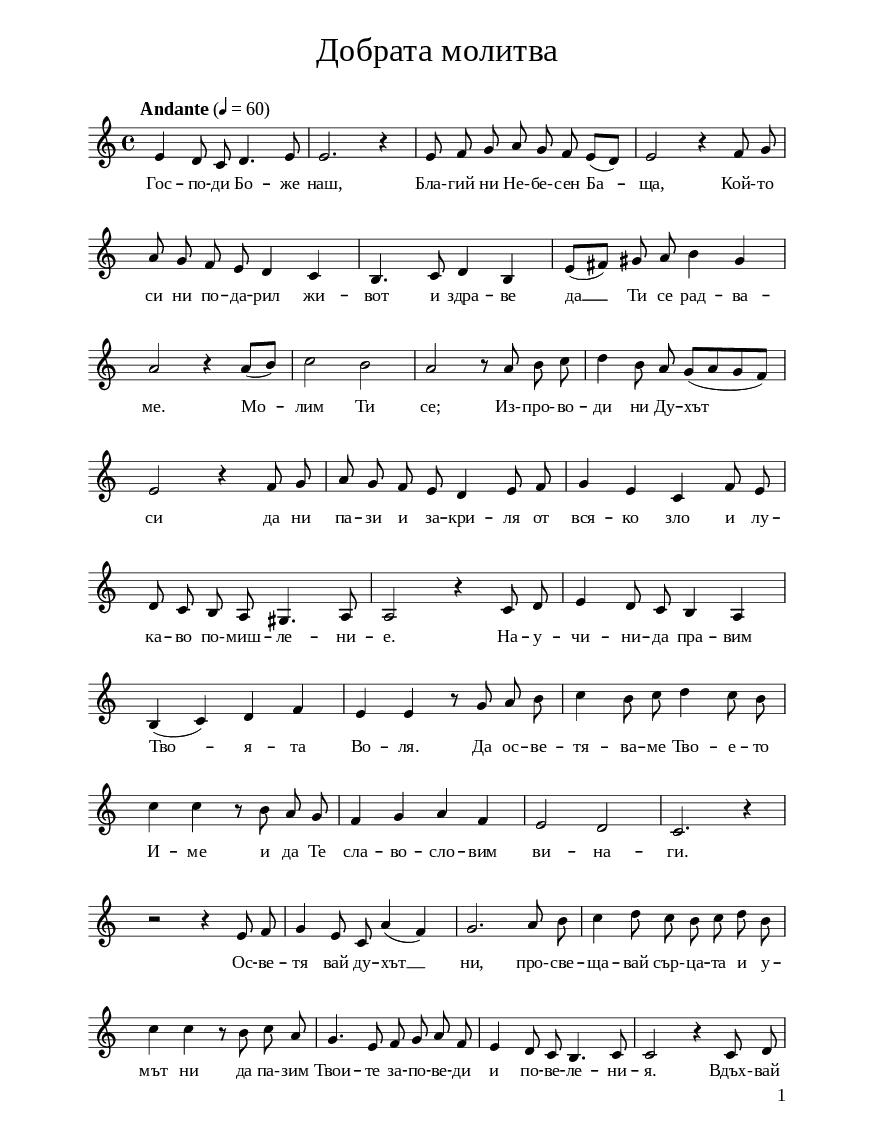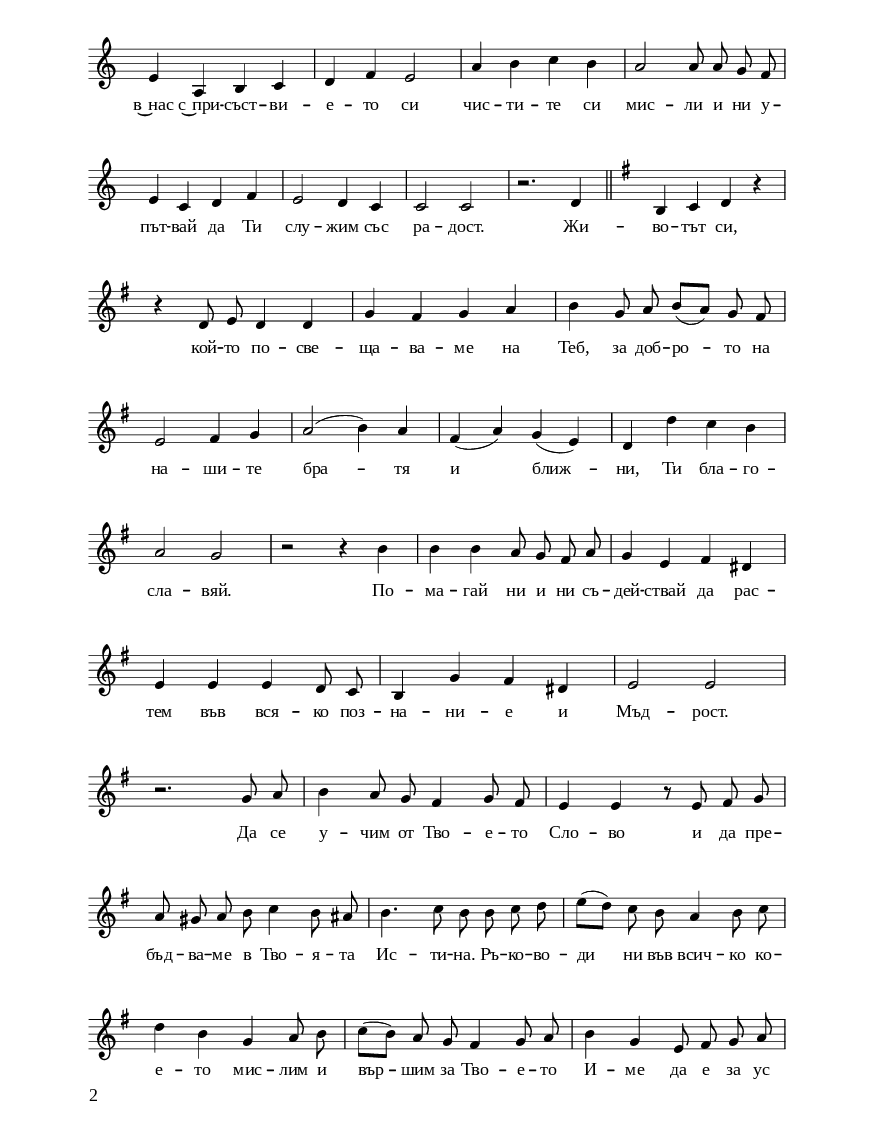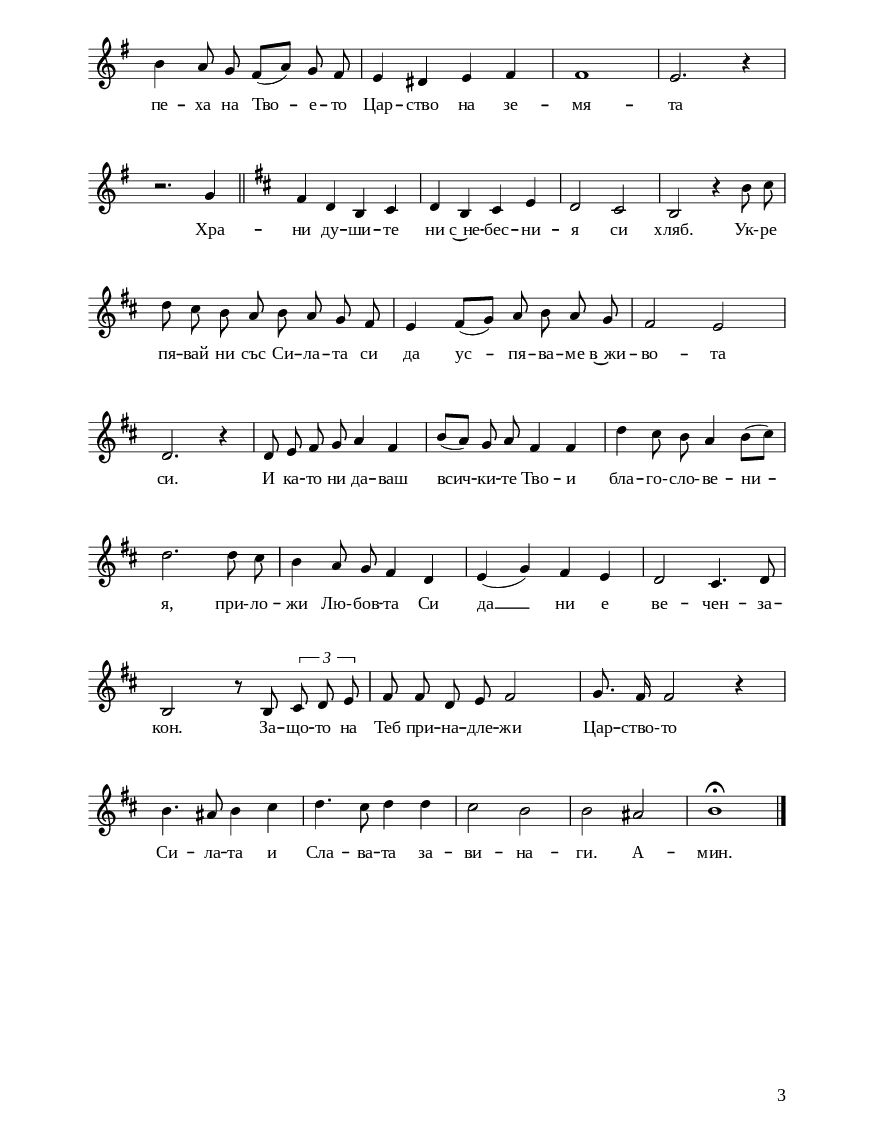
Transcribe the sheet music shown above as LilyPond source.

\version "2.24.2"

% include paper part and global functions
\include "include/globals.ily"

\bookpart {
    \label #'ref252
  \tocItem \markup "Добрата молитва "
  \include "include/bookpart-paper.ily"
  \score {
    \include "include/score-layout.ily"

    \new Voice  \absolute {
      \clef treble
      \key c \major
      \time 4/4
      \tempoFunc "Andante" 4 "60"
      \autoBeamOff
      e'4  d'8  c'8  d'4.
      e'8 | % 2
      e'2. r4 | % 3
      e'8  f'8  g'8  a'8  g'8
      f'8  e'8 ( [  d'8 ) ] | % 4
      e'2 r4  f'8  g'8 \break | % 5
      a'8  g'8  f'8  e'8  d'4
      c'4 | % 6
      b4.  c'8  d'4  b4 | % 7
      e'8 ( [  fis'8 ) ]  gis'8  a'8
      b'4  gis'4 | \break % 8 
      a'2 r4  a'8 ( [  b'8 ) ] | % 9
      c''2  b'2 |
      a'2 r8  a'8  b'8  c''8 | % 11
      d''4  b'8  a'8  g'8 ( [  a'8
      g'8  f'8 ) ] | \break % 12
      e'2 r4  f'8  g'8 | % 13
      a'8  g'8  f'8  e'8  d'4
      e'8  f'8 | % 14
      g'4  e'4  c'4  f'8  e'8 | \break % 15
      d'8  c'8  b8  a8  gis4.
      a8 | % 16
      a2 r4  c'8  d'8 | % 17
      e'4  d'8  c'8  b4  a4 | \break % 18
      b4 (  c'4 )  d'4  f'4 | % 19
      e'4  e'4 r8  g'8  a'8  b'8 |

      c''4  b'8  c''8  d''4
      c''8  b'8 |  \break % 21
      c''4  c''4 r8  b'8  a'8
      g'8 | % 22
      f'4  g'4  a'4  f'4 | % 23
      e'2  d'2  | % 24
      c'2. r4 | \break % 25
      r2 r4  e'8  f'8 | % 26
      g'4  e'8  c'8  a'4 (  f'4 ) | % 27
      g'2.  a'8  b'8 | % 28
      c''4  d''8  c''8  b'8
      c''8  d''8  b'8 \break | % 29
      c''4  c''4 r8  b'8  c''8
      a'8 |
      g'4.  e'8  f'8  g'8  a'8
      f'8 | % 31
      e'4  d'8  c'8  b4.  c'8 | % 32
      c'2 r4  c'8  d'8 \break | % 33
      e'4  a4  b4  c'4 | % 34
      d'4  f'4  e'2 | % 35
      a'4  b'4  c''4  b'4 | % 36
      a'2  a'8  a'8  g'8  f'8 | \break % 37
      e'4  c'4  d'4  f'4  | % 38
      e'2  d'4  c'4 | % 39
      c'2  c'2 |
      r2.  d'4 \bar "||"
      \key g \major  b4  c'4  d'4 r4 |\break % 42
      r4  d'8  e'8  d'4  d'4 | % 43
      g'4  fis'4  g'4  a'4 | % 44
      b'4  g'8  a'8  b'8 ( [  a'8 )
      ]  g'8  fis'8 | \break % 45
      e'2  fis'4  g'4 |  % 46
      a'2 (  b'4 )  a'4 | % 47
      fis'4 (  a'4 )  g'4 (  e'4 ) | % 48
      d'4  d''4  c''4  b'4 | \break % 49
      a'2  g'2 |
      r2 r4  b'4 | % 51
      b'4  b'4  a'8  g'8  fis'8
      a'8 | % 52
      g'4  e'4  fis'4  dis'4 | \break % 53
      e'4  e'4  e'4  d'8  c'8  | % 54
      b4  g'4  fis'4  dis'4 | % 55
      e'2  e'2 | \break % 56
      r2.  g'8  a'8 | % 57
      b'4  a'8  g'8  fis'4  g'8
      fis'8 | % 58
      e'4  e'4 r8  e'8  fis'8  g'8
      \break | % 59
      a'8  gis'8  a'8  b'8  c''4
      b'8  ais'8 |
      b'4.  c''8  b'8  b'8
      c''8  d''8 | % 61
      e''8 ( [  d''8 ) ]  c''8  b'8
      a'4  b'8  c''8 | \break % 62
      d''4  b'4  g'4  a'8  b'8 | % 63
      c''8 ( [  b'8 ) ]  a'8  g'8
      fis'4  g'8  a'8 | % 64
      b'4  g'4  e'8  fis'8  g'8
      a'8 | \break % 65
      b'4  a'8  g'8  fis'8 ( [  a'8
      ) ]  g'8  fis'8 | % 66
      e'4  dis'4  e'4  fis'4 | % 67
      fis'1  | % 68
      e'2. r4 | \break % 69
      r2.  g'4 \bar "||"
      \key b \minor  fis'4  d'4  b4  cis'4 | % 71
      d'4  b4  cis'4  e'4 | % 72
      d'2  cis'2 | % 73
      b2 r4  b'8  cis''8 \break | % 74
      d''8  cis''8  b'8  a'8
      b'8  a'8  g'8  fis'8 | % 75
      e'4  fis'8 ( [  g'8 ) ]  a'8
      b'8  a'8  g'8 | % 76
      fis'2  e'2 \break | % 77
      d'2. r4  | % 78
      d'8  e'8  fis'8  g'8  a'4
      fis'4 | % 79
      b'8 ( [  a'8 ) ]  g'8  a'8  fis'4
      fis'4 |
      d''4  cis''8  b'8  a'4
      b'8 ( [  cis''8 ) ] | \break % 81
      d''2.  d''8  cis''8  | % 82
      b'4  a'8  g'8  fis'4  d'4 | % 83
      e'4 (  g'4 )  fis'4  e'4 | % 84
      d'2  cis'4.  d'8 |\break % 85
      b2 r8  b8 \times 2/3 {
        cis'8  d'8  e'8
      }
      | % 86
      fis'8  fis'8  d'8  e'8  fis'2
      | % 87
      g'8.  fis'16  fis'2 r4   \break | % 88
      b'4.  ais'8  b'4  cis''4 | % 89
      d''4.  cis''8  d''4  d''4 |

      cis''2  b'2 | % 91
      b'2  ais'2 | % 92
      b'1 \fermata \bar "|."
    }

    \addlyrics {
      Гос -- по -- ди Бо -- же наш,
      "Бла-" -- гий ни "Не-" -- "бе-" -- сен Ба -- ща, "Кой-"
      -- то си ни по -- да -- рил жи -- вот и здра --
      ве да  __ Ти се рад -- ва -- ме. Мо -- лим Ти се;
      "Из-" -- "про-" -- во -- ди ни Ду --
      хът си да ни па -- зи и за -- кри -- ля от вся --
      ко зло и лу -- ка -- во "по-" -- миш -- ле -- ни
      -- е. На -- у -- чи -- ни -- да пра -- вим Тво
      -- я -- та Во -- ля. Да ос -- ве -- тя -- ва
      -- ме Тво -- е -- то И -- ме и да Те сла --
      во -- сло -- вим ви -- на -- ги. Ос -- ве -- тя
      вай ду -- хът __ ни, "про-" -- све -- ща -- вай
      "сър-"  -- ца -- та и у -- мът ни да "па-" -- зим
      Твои -- те за -- по -- ве -- ди и по -- ве
      -- ле -- ни -- я. "Вдъх-" -- вай в~нас с~при -- съст --
      ви -- е -- то си чис -- ти -- те си мис -- ли
      и ни у -- път -- вай да Ти слу -- жим със ра
      -- дост. Жи -- во -- тът си, кой -- то по -- све
      -- ща -- ва -- ме на Теб, за доб -- ро -- то
      на на -- ши -- те бра -- тя и  ближ
      -- ни, Ти бла -- го -- сла -- вяй. По -- ма --
      гай ни и ни съ -- дей -- ствай да рас -- тем
      във вся -- ко поз -- на -- ни -- е и Мъд --
      рост. Да се у -- чим от Тво -- е -- то Сло --
      во и да пре -- бъд -- ва -- ме в Тво -- я --
      та Ис -- ти -- на. Ръ -- ко -- во -- ди  ни
      във всич -- ко ко -- е -- то мис -- лим и вър
      -- шим за Тво -- е -- то И -- ме да е за
      ус пе -- ха на Тво -- е -- то Цар -- ство
      на зе -- мя -- та Хра -- ни ду -- ши -- те ни
      с~не -- бес -- ни -- я си хляб. "Ук-" -- ре пя --
      вай ни със Си -- ла -- та си да ус -- пя
      -- ва -- ме в~жи -- во -- та си. И ка -- то ни
      да -- ваш всич -- ки -- те Тво -- и бла --
      "го-" -- "сло-" -- ве -- ни -- я, "при-" -- ло -- жи
      "Лю-" -- бов -- та Си да  __ ни е ве -- чен --
      за -- кон. За -- що -- то на Теб при -- на --
      дле -- жи Цар -- "ство-" -- то Си -- ла -- та и Сла
      -- ва -- та за -- ви -- на -- ги. А -- мин.}

      \header {
        title = \titleFunc "Добрата молитва" "Dobrata molitva"
      }

      \midi{}

    } % score




  } % bookpart

  % Più mosso
  %
